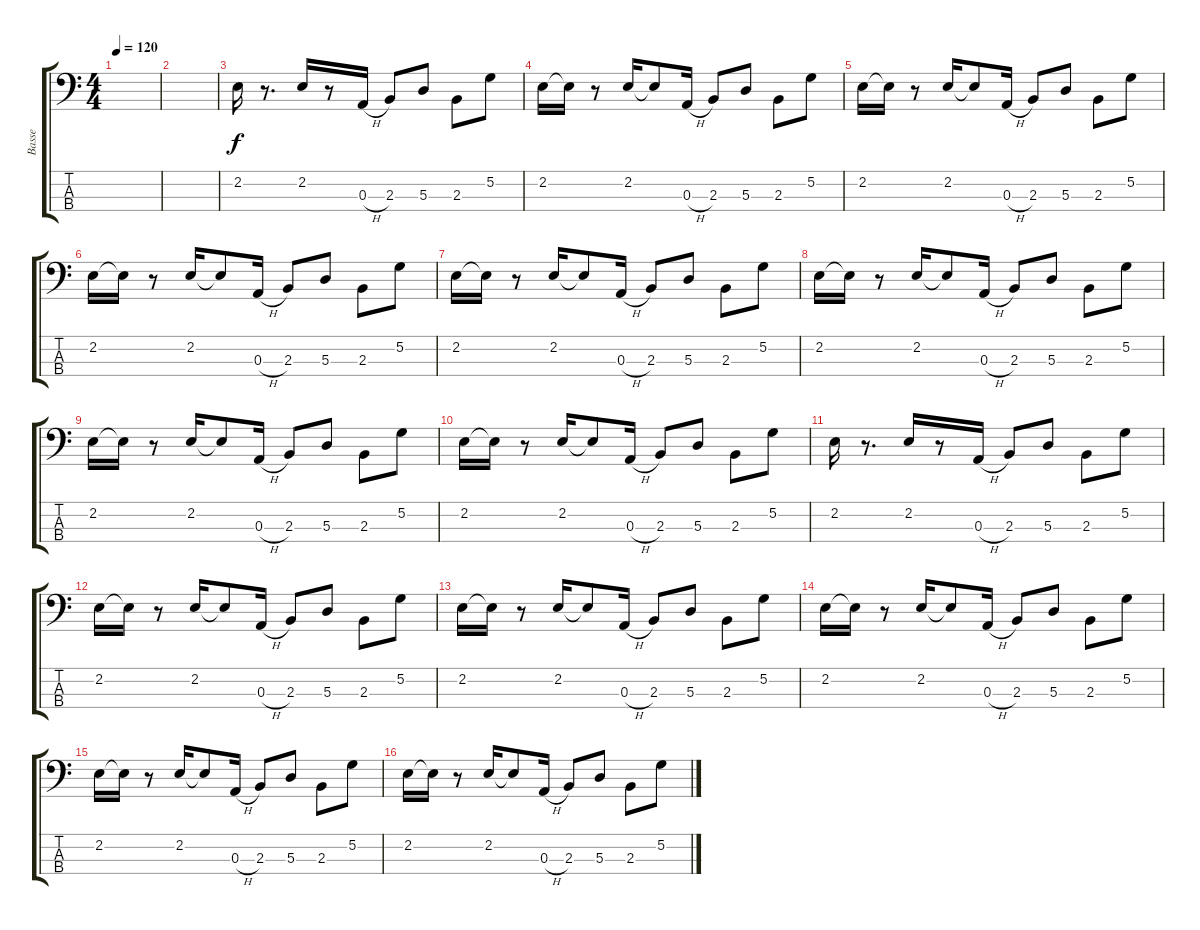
\track ("Basse" "Basse") {instrument electricbassfinger}
\staff {score tabs}
\tuning (G2 D2 A1 E1) {hide}
\ts (4 4)
\tempo 120
\clef f4
\ks c
|
|
2.2.16{volume 5} r.8{d} 2.2.16{volume 8} r.8 0.3{h}.16{volume 7} 2.3.8{volume 9} 5.3.8{volume 10} 2.3.8{volume 10} 5.2.8{volume 11} |
2.2.16 2.2{t}.16 r.8 2.2.16 2.2{t}.8 0.3{h}.16 2.3.8 5.3.8 2.3.8 5.2.8 |
2.2.16 2.2{t}.16 r.8 2.2.16 2.2{t}.8 0.3{h}.16 2.3.8 5.3.8 2.3.8 5.2.8 |
2.2.16 2.2{t}.16 r.8 2.2.16 2.2{t}.8 0.3{h}.16 2.3.8 5.3.8 2.3.8 5.2.8 |
2.2.16 2.2{t}.16 r.8 2.2.16 2.2{t}.8 0.3{h}.16 2.3.8 5.3.8 2.3.8 5.2.8 |
2.2.16 2.2{t}.16 r.8 2.2.16 2.2{t}.8 0.3{h}.16 2.3.8 5.3.8 2.3.8 5.2.8 |
2.2.16 2.2{t}.16 r.8 2.2.16 2.2{t}.8 0.3{h}.16 2.3.8 5.3.8 2.3.8 5.2.8 |
2.2.16 2.2{t}.16 r.8 2.2.16 2.2{t}.8 0.3{h}.16 2.3.8 5.3.8 2.3.8 5.2.8 |
2.2.16 r.8{d} 2.2.16 r.8 0.3{h}.16 2.3.8 5.3.8 2.3.8 5.2.8 |
2.2.16 2.2{t}.16 r.8 2.2.16 2.2{t}.8 0.3{h}.16 2.3.8 5.3.8 2.3.8 5.2.8 |
2.2.16 2.2{t}.16 r.8 2.2.16 2.2{t}.8 0.3{h}.16 2.3.8 5.3.8 2.3.8 5.2.8 |
2.2.16 2.2{t}.16 r.8 2.2.16 2.2{t}.8 0.3{h}.16 2.3.8 5.3.8 2.3.8 5.2.8 |
2.2.16 2.2{t}.16 r.8 2.2.16 2.2{t}.8 0.3{h}.16 2.3.8 5.3.8 2.3.8 5.2.8 |
2.2.16 2.2{t}.16 r.8 2.2.16 2.2{t}.8 0.3{h}.16 2.3.8 5.3.8 2.3.8 5.2.8
